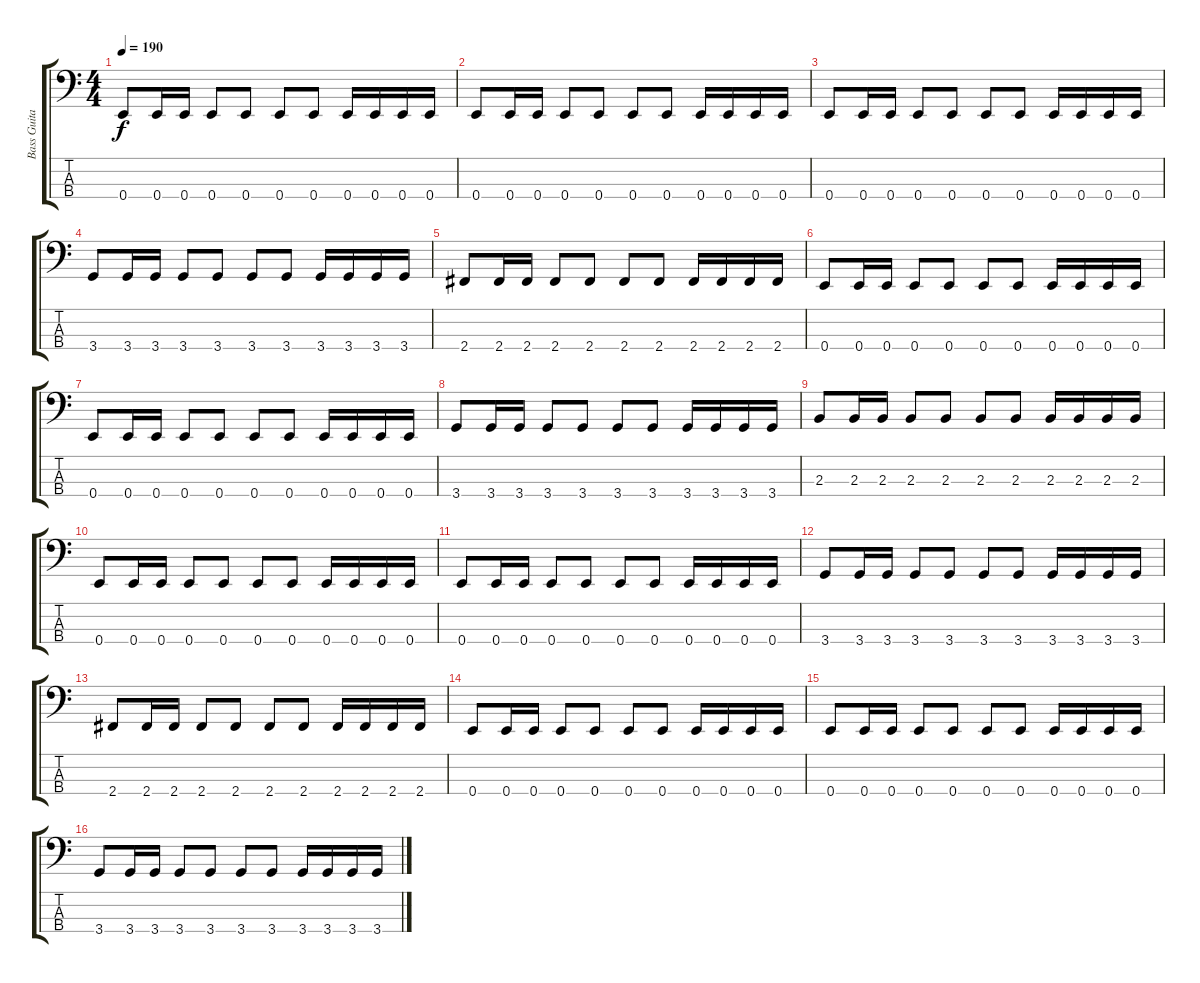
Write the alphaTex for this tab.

\track ("Bass Guitar" "Bass Guita") {instrument electricbassfinger}
\staff {score tabs}
\tuning (G2 D2 A1 E1) {hide}
\ts (4 4)
\tempo 190
\clef f4
\ks c
0.4.8{dy f} 0.4.16 0.4.16 0.4.8 0.4.8 0.4.8 0.4.8 0.4.16 0.4.16 0.4.16 0.4.16 |
0.4.8 0.4.16 0.4.16 0.4.8 0.4.8 0.4.8 0.4.8 0.4.16 0.4.16 0.4.16 0.4.16 |
0.4.8 0.4.16 0.4.16 0.4.8 0.4.8 0.4.8 0.4.8 0.4.16 0.4.16 0.4.16 0.4.16 |
3.4.8 3.4.16 3.4.16 3.4.8 3.4.8 3.4.8 3.4.8 3.4.16 3.4.16 3.4.16 3.4.16 |
2.4.8 2.4.16 2.4.16 2.4.8 2.4.8 2.4.8 2.4.8 2.4.16 2.4.16 2.4.16 2.4.16 |
0.4.8 0.4.16 0.4.16 0.4.8 0.4.8 0.4.8 0.4.8 0.4.16 0.4.16 0.4.16 0.4.16 |
0.4.8 0.4.16 0.4.16 0.4.8 0.4.8 0.4.8 0.4.8 0.4.16 0.4.16 0.4.16 0.4.16 |
3.4.8 3.4.16 3.4.16 3.4.8 3.4.8 3.4.8 3.4.8 3.4.16 3.4.16 3.4.16 3.4.16 |
2.3.8 2.3.16 2.3.16 2.3.8 2.3.8 2.3.8 2.3.8 2.3.16 2.3.16 2.3.16 2.3.16 |
0.4.8 0.4.16 0.4.16 0.4.8 0.4.8 0.4.8 0.4.8 0.4.16 0.4.16 0.4.16 0.4.16 |
0.4.8 0.4.16 0.4.16 0.4.8 0.4.8 0.4.8 0.4.8 0.4.16 0.4.16 0.4.16 0.4.16 |
3.4.8 3.4.16 3.4.16 3.4.8 3.4.8 3.4.8 3.4.8 3.4.16 3.4.16 3.4.16 3.4.16 |
2.4.8 2.4.16 2.4.16 2.4.8 2.4.8 2.4.8 2.4.8 2.4.16 2.4.16 2.4.16 2.4.16 |
0.4.8 0.4.16 0.4.16 0.4.8 0.4.8 0.4.8 0.4.8 0.4.16 0.4.16 0.4.16 0.4.16 |
0.4.8 0.4.16 0.4.16 0.4.8 0.4.8 0.4.8 0.4.8 0.4.16 0.4.16 0.4.16 0.4.16 |
3.4.8 3.4.16 3.4.16 3.4.8 3.4.8 3.4.8 3.4.8 3.4.16 3.4.16 3.4.16 3.4.16
